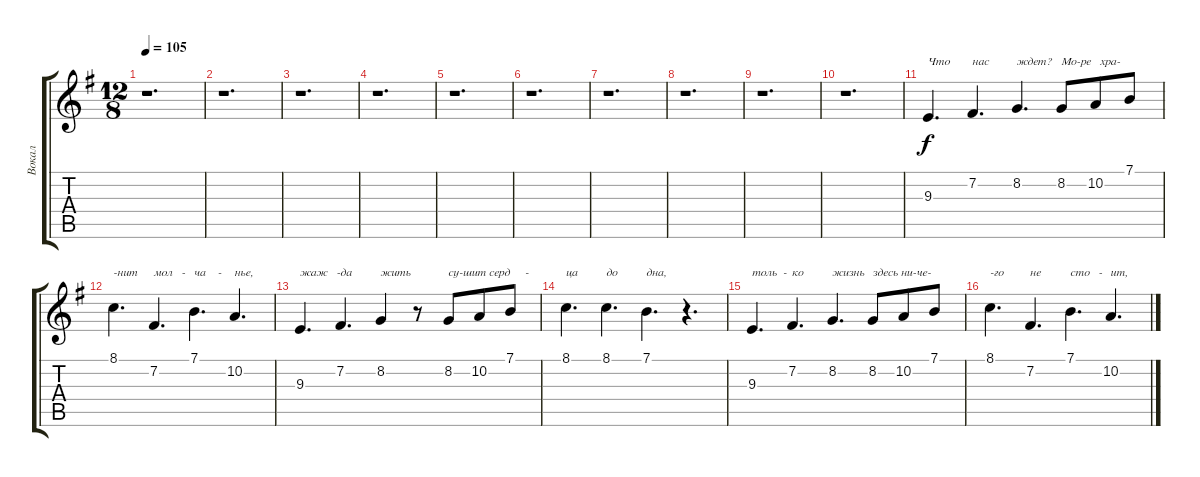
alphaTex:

\track ("Вокал" "Вокал") {instrument fx5brightness}
\staff {score tabs}
\tuning (E4 B3 G3 D3 A2 E2) {hide}
\ts (12 8)
\tempo 105
\clef g2
\ks eminor
r.1{d dy f} |
r.1{d} |
r.1{d} |
r.1{d} |
r.1{d} |
r.1{d} |
r.1{d} |
r.1{d} |
r.1{d} |
r.1{d} |
9.3.4{d txt "Что"} 7.2.4{d txt "нас"} 8.2.4{d txt "ждет?"} 8.2.8{txt "Мо-ре   хра-"} 10.2.8 7.1.8 |
8.1.4{d txt "-нит"} 7.2.4{d txt "мол   -"} 7.1.4{d txt "ча    -"} 10.2.4{d txt "нье,"} |
9.3.4{d txt "жаж   -"} 7.2.4{d txt "да"} 8.2.4{txt "жить"} r.8 8.2.8{txt "су-шит серд     -"} 10.2.8 7.1.8 |
8.1.4{d txt "ца"} 8.1.4{d txt "до"} 7.1.4{d txt "дна,"} r.4{d} |
9.3.4{d txt "толь  -"} 7.2.4{d txt "ко"} 8.2.4{d txt "жизнь"} 8.2.8{txt "здесь ни-че-"} 10.2.8 7.1.8 |
8.1.4{d txt "-го"} 7.2.4{d txt "не"} 7.1.4{d txt "сто   -"} 10.2.4{d txt "ит,"}
